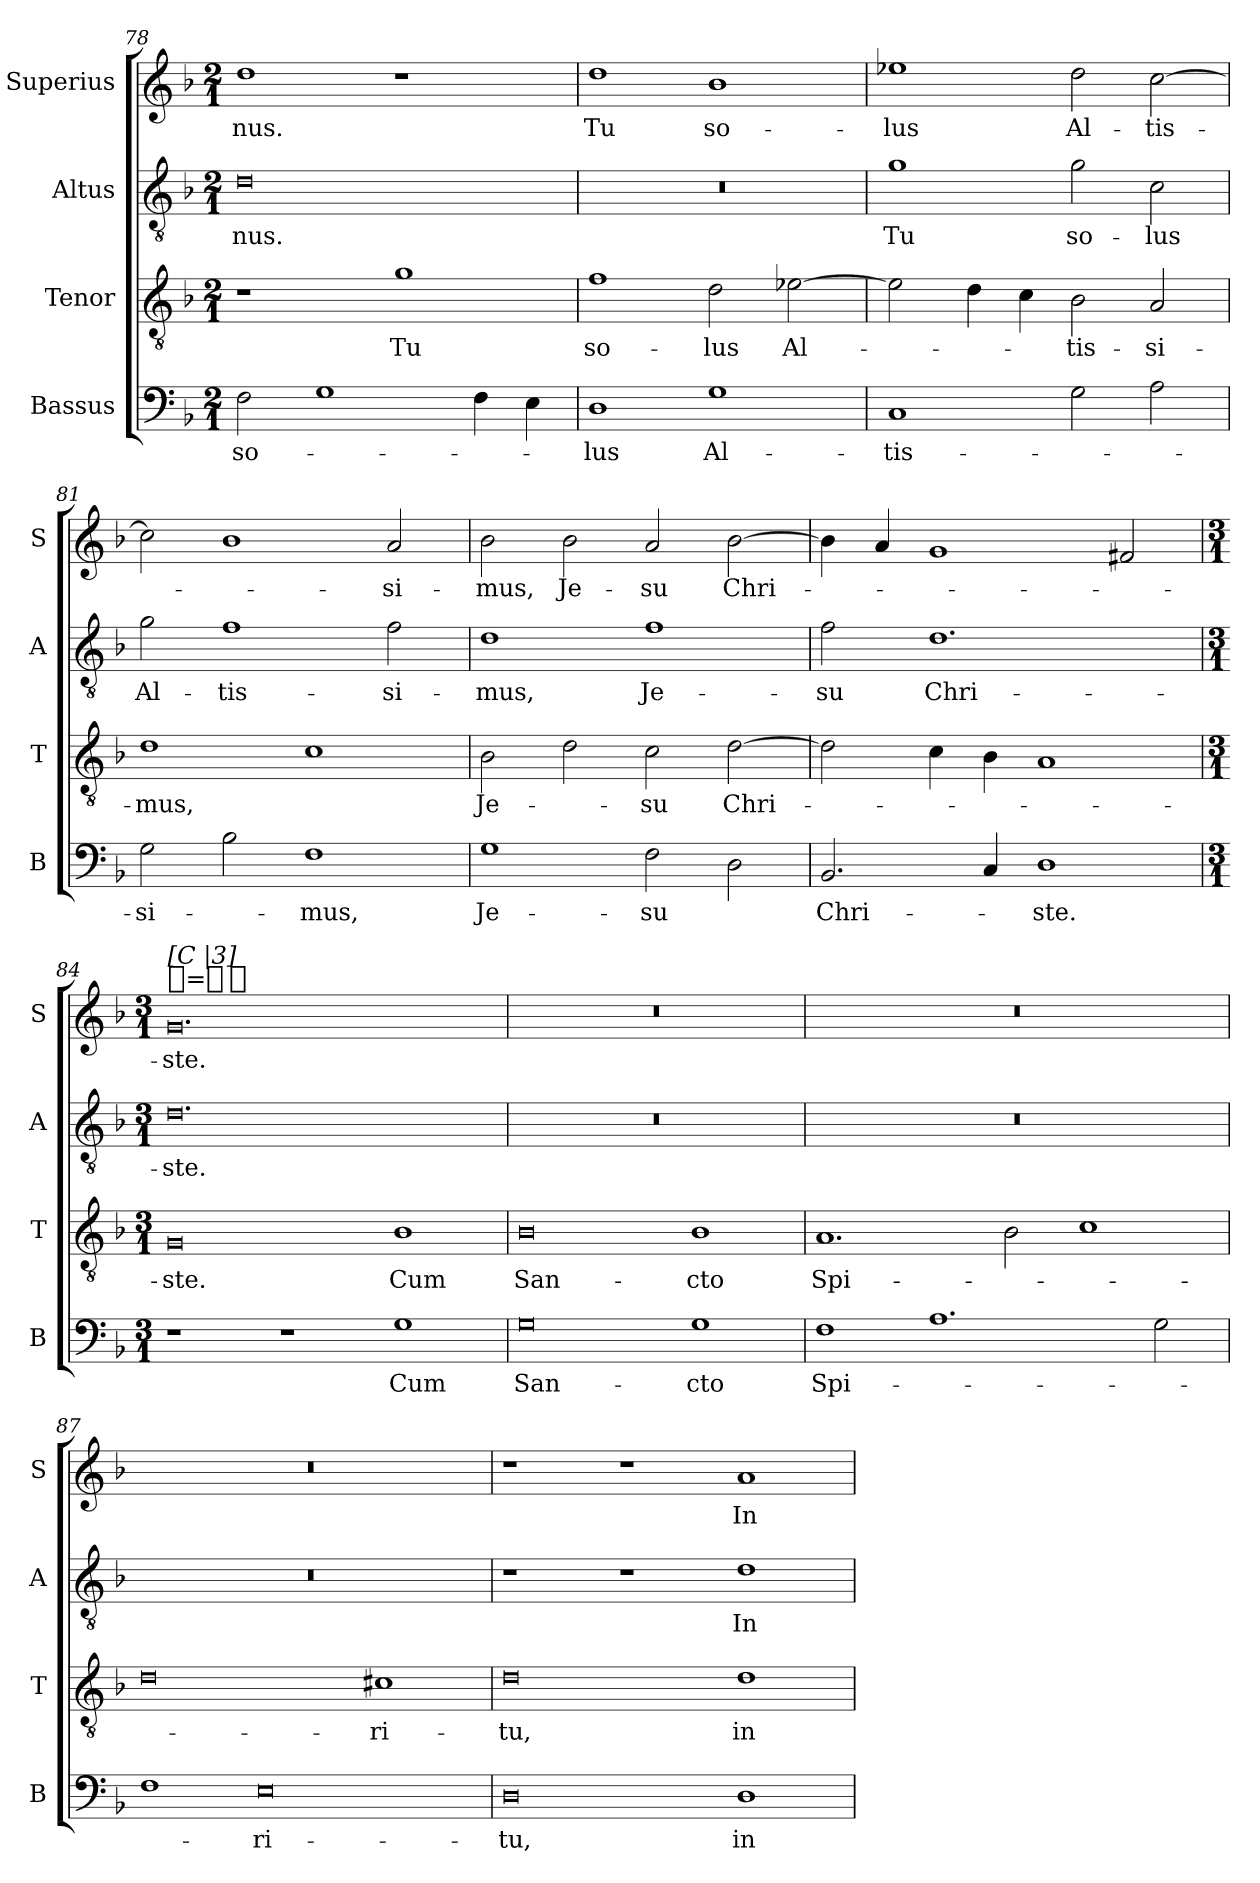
**kern	**text	**kern	**text	**kern	**text	**kern	**text
*part4	*part4	*part3	*part3	*part2	*part2	*part1	*part1
*staff4	*staff4	*staff3	*staff3	*staff2	*staff2	*staff1	*staff1
*I"Bassus	*	*I"Tenor	*	*I"Altus	*	*I"Superius	*
*I'B	*	*I'T	*	*I'A	*	*I'S	*
*clefF4	*	*clefGv2	*	*clefGv2	*	*clefG2	*
*k[b-]	*	*k[b-]	*	*k[b-]	*	*k[b-]	*
*M2/1	*	*M2/1	*	*M2/1	*	*M2/1	*
=78	=78	=78	=78	=78	=78	=78	=78
2F	so-	1r	.	0d	-nus.	1dd	-nus.
1G	.	.	.	.	.	.	.
.	.	1g	Tu	.	.	1r	.
4F	.	.	.	.	.	.	.
4E	.	.	.	.	.	.	.
=79	=79	=79	=79	=79	=79	=79	=79
1D	-lus	1f	so-	0r	.	1dd	Tu
1G	Al-	2d	-lus	.	.	1b-	so-
.	.	[2e-X	Al-	.	.	.	.
=80	=80	=80	=80	=80	=80	=80	=80
1C	-tis-	2e-]	.	1g	Tu	1ee-X	-lus
.	.	4d	.	.	.	.	.
.	.	4c	.	.	.	.	.
2G	.	2B-	-tis-	2g	so-	2dd	Al-
2A	.	2A	-si-	2c	-lus	[2cc	-tis-
=81	=81	=81	=81	=81	=81	=81	=81
2G	-si-	1d	-mus,	2g	Al-	2cc]	.
2B-	.	.	.	1f	-tis-	1b-	.
1F	-mus,	1c	.	.	.	.	.
.	.	.	.	2f	-si-	2a	-si-
=82	=82	=82	=82	=82	=82	=82	=82
1G	Je-	2B-	Je-	1d	-mus,	2b-	-mus,
.	.	2d	.	.	.	2b-	Je-
2F	-su	2c	-su	1f	Je-	2a	-su
2D	.	[2d	Chri-	.	.	[2b-	Chri-
=83	=83	=83	=83	=83	=83	=83	=83
2.BB-	Chri-	2d]	.	2f	-su	4b-]	.
.	.	.	.	.	.	4a	.
.	.	4c	.	1.d	Chri-	1g	.
4C	.	4B-	.	.	.	.	.
1D	-ste.	1A	.	.	.	.	.
.	.	.	.	.	.	2f#X	.
=84	=84	=84	=84	=84	=84	=84	=84
*M3/1	*	*M3/1	*	*M3/1	*	*M3/1	*
!	!	!	!	!	!	!LO:TX:a:t=[whole]=[whole-dot]	!
!	!	!	!	!	!	!LO:TX:a:t=[C |3]	!
1r	.	0G	-ste.	0.d	-ste.	0.g	-ste.
1r	.	.	.	.	.	.	.
1G	Cum	1B-	Cum	.	.	.	.
=85	=85	=85	=85	=85	=85	=85	=85
0G	San-	0B-	San-	0.r	.	0.r	.
1G	-cto	1B-	-cto	.	.	.	.
=86	=86	=86	=86	=86	=86	=86	=86
1F	Spi-	1.A	Spi-	0.r	.	0.r	.
1.A	.	.	.	.	.	.	.
.	.	2B-	.	.	.	.	.
.	.	1c	.	.	.	.	.
2G	.	.	.	.	.	.	.
=87	=87	=87	=87	=87	=87	=87	=87
1F	.	0d	.	0.r	.	0.r	.
0E	-ri-	.	.	.	.	.	.
.	.	1c#X	-ri-	.	.	.	.
=88	=88	=88	=88	=88	=88	=88	=88
0D	-tu,	0d	-tu,	1r	.	1r	.
.	.	.	.	1r	.	1r	.
1D	in	1d	in	1d	In	1a	In
=	=	=	=	=	=	=	=
*-	*-	*-	*-	*-	*-	*-	*-
